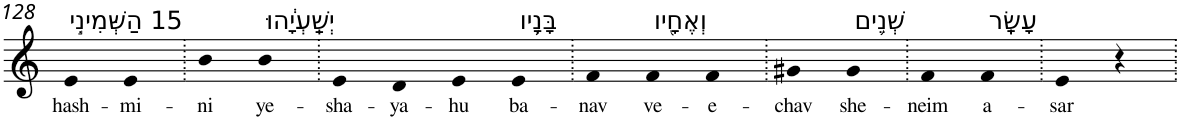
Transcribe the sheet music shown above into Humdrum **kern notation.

**kern	**text
*part1	*part1
*staff1	*staff1
*I"Piano	*
*I'Pno	*
!!LO:PB:g=z
*clefG2	*
*k[]	*
=128	=128
!LO:TX:a:t=15 הַשְּׁמִינִ֣י	!
!	!LO:LY:b
4e	hash-
!	!LO:LY:b
4e	-mi-
=129.	=129.
!	!LO:LY:b
4b	-ni
!LO:TX:a:t=יְשַֽׁעְיָ֔הוּ	!
!	!LO:LY:b
4b	ye-
=130.	=130.
!	!LO:LY:b
4e	-sha-
!	!LO:LY:b
4d	-ya-
!	!LO:LY:b
4e	-hu
!LO:TX:a:t=בָּנָ֥יו	!
!	!LO:LY:b
4e	ba-
=131.	=131.
!	!LO:LY:b
4f	-nav
!LO:TX:a:t=וְאֶחָ֖יו	!
!	!LO:LY:b
4f	ve-
!	!LO:LY:b
4f	-e-
=132.	=132.
!	!LO:LY:b
4g#X	-chav
!LO:TX:a:t=שְׁנֵ֥ים	!
!	!LO:LY:b
4g#	she-
=133.	=133.
!	!LO:LY:b
4f	-neim
!LO:TX:a:t=עָשָֽׂר	!
!	!LO:LY:b
4f	a-
=134.	=134.
!	!LO:LY:b
4e	-sar
4r	.
=.	=.
*-	*-
